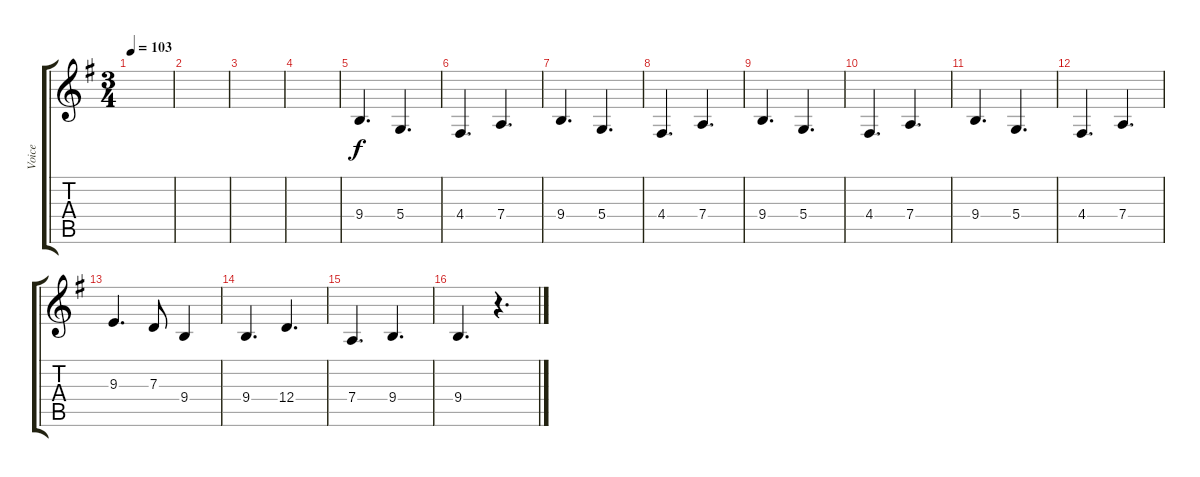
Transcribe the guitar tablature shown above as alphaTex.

\track ("Voice" "Voice") {instrument lead6voice}
\staff {score tabs}
\tuning (E4 B3 G3 D3 A2 E2) {hide}
\ts (3 4)
\tempo 103
\clef g2
\ks eminor
|
|
|
|
9.4.4{d} 5.4.4{d} |
4.4.4{d} 7.4.4{d} |
9.4.4{d} 5.4.4{d} |
4.4.4{d} 7.4.4{d} |
9.4.4{d} 5.4.4{d} |
4.4.4{d} 7.4.4{d} |
9.4.4{d} 5.4.4{d} |
4.4.4{d} 7.4.4{d} |
9.3.4{d} 7.3.8 9.4.4 |
9.4.4{d} 12.4.4{d} |
7.4.4{d} 9.4.4{d} |
9.4.4{d} r.4{d}
